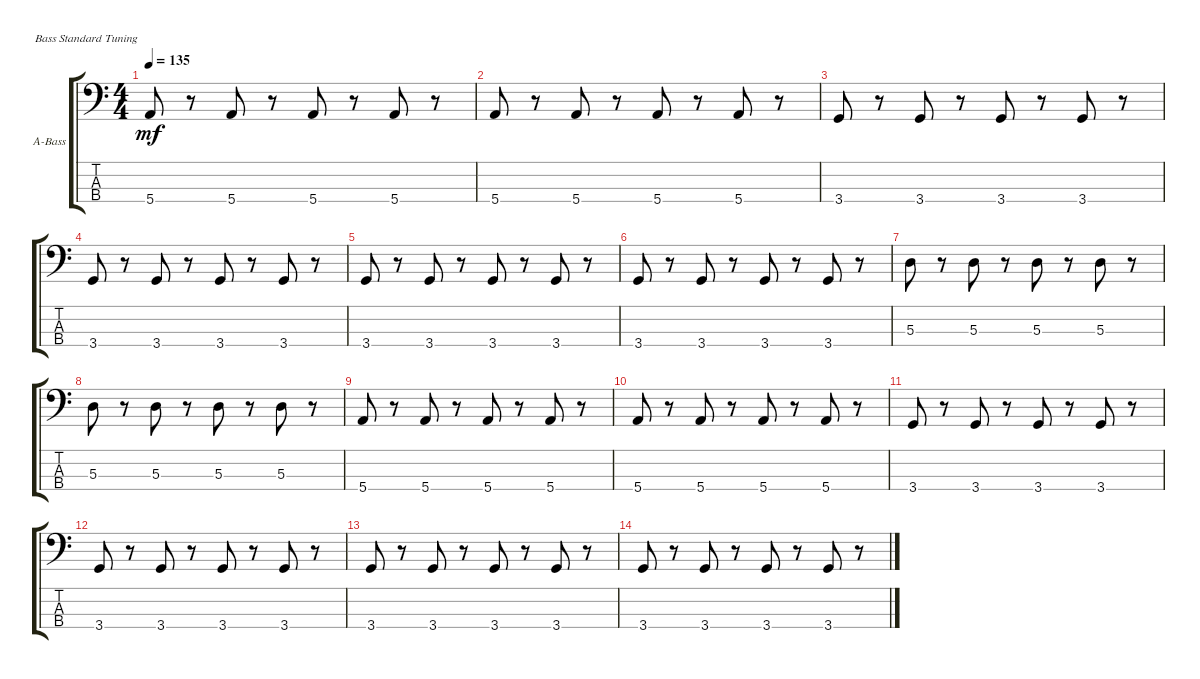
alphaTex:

\defaultSystemsLayout 4
\bracketExtendMode groupsimilarinstruments
\firstSystemTrackNameOrientation horizontal
\otherSystemsTrackNameOrientation horizontal
\track ("Acoustic Bass" "A-Bass") {instrument acousticbass}
\staff {score tabs}
\tuning (G2 D2 A1 E1)
\ts (4 4)
\tempo 135
\clef f4
\ks c
5.4.8{dy mf} r.8 5.4.8 r.8 5.4.8 r.8 5.4.8 r.8 |
5.4.8 r.8 5.4.8 r.8 5.4.8 r.8 5.4.8 r.8 |
3.4.8 r.8 3.4.8 r.8 3.4.8 r.8 3.4.8 r.8 |
3.4.8 r.8 3.4.8 r.8 3.4.8 r.8 3.4.8 r.8 |
3.4.8 r.8 3.4.8 r.8 3.4.8 r.8 3.4.8 r.8 |
3.4.8 r.8 3.4.8 r.8 3.4.8 r.8 3.4.8 r.8 |
5.3.8 r.8 5.3.8 r.8 5.3.8 r.8 5.3.8 r.8 |
5.3.8 r.8 5.3.8 r.8 5.3.8 r.8 5.3.8 r.8 |
5.4.8 r.8 5.4.8 r.8 5.4.8 r.8 5.4.8 r.8 |
5.4.8 r.8 5.4.8 r.8 5.4.8 r.8 5.4.8 r.8 |
3.4.8 r.8 3.4.8 r.8 3.4.8 r.8 3.4.8 r.8 |
3.4.8 r.8 3.4.8 r.8 3.4.8 r.8 3.4.8 r.8 |
3.4.8 r.8 3.4.8 r.8 3.4.8 r.8 3.4.8 r.8 |
3.4.8 r.8 3.4.8 r.8 3.4.8 r.8 3.4.8 r.8
